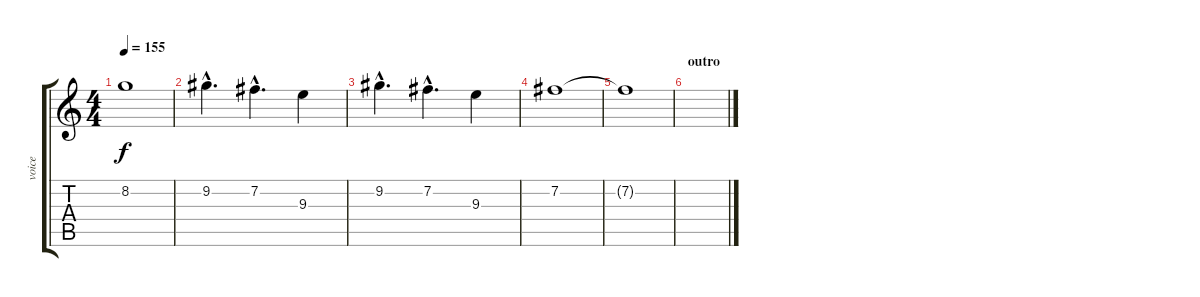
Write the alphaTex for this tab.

\track ("voice" "voice") {instrument rockorgan}
\staff {score tabs}
\tuning (E5 B4 G4 D4 A3 E3) {hide}
\ts (4 4)
\tempo 155
\clef g2
\ks c
8.2.1{dy f} |
9.2{hac}.4{d} 7.2{hac}.4{d} 9.3.4 |
9.2{hac}.4{d} 7.2{hac}.4{d} 9.3.4 |
7.2.1 |
7.2{t}.1 |
\section ("" "outro")
